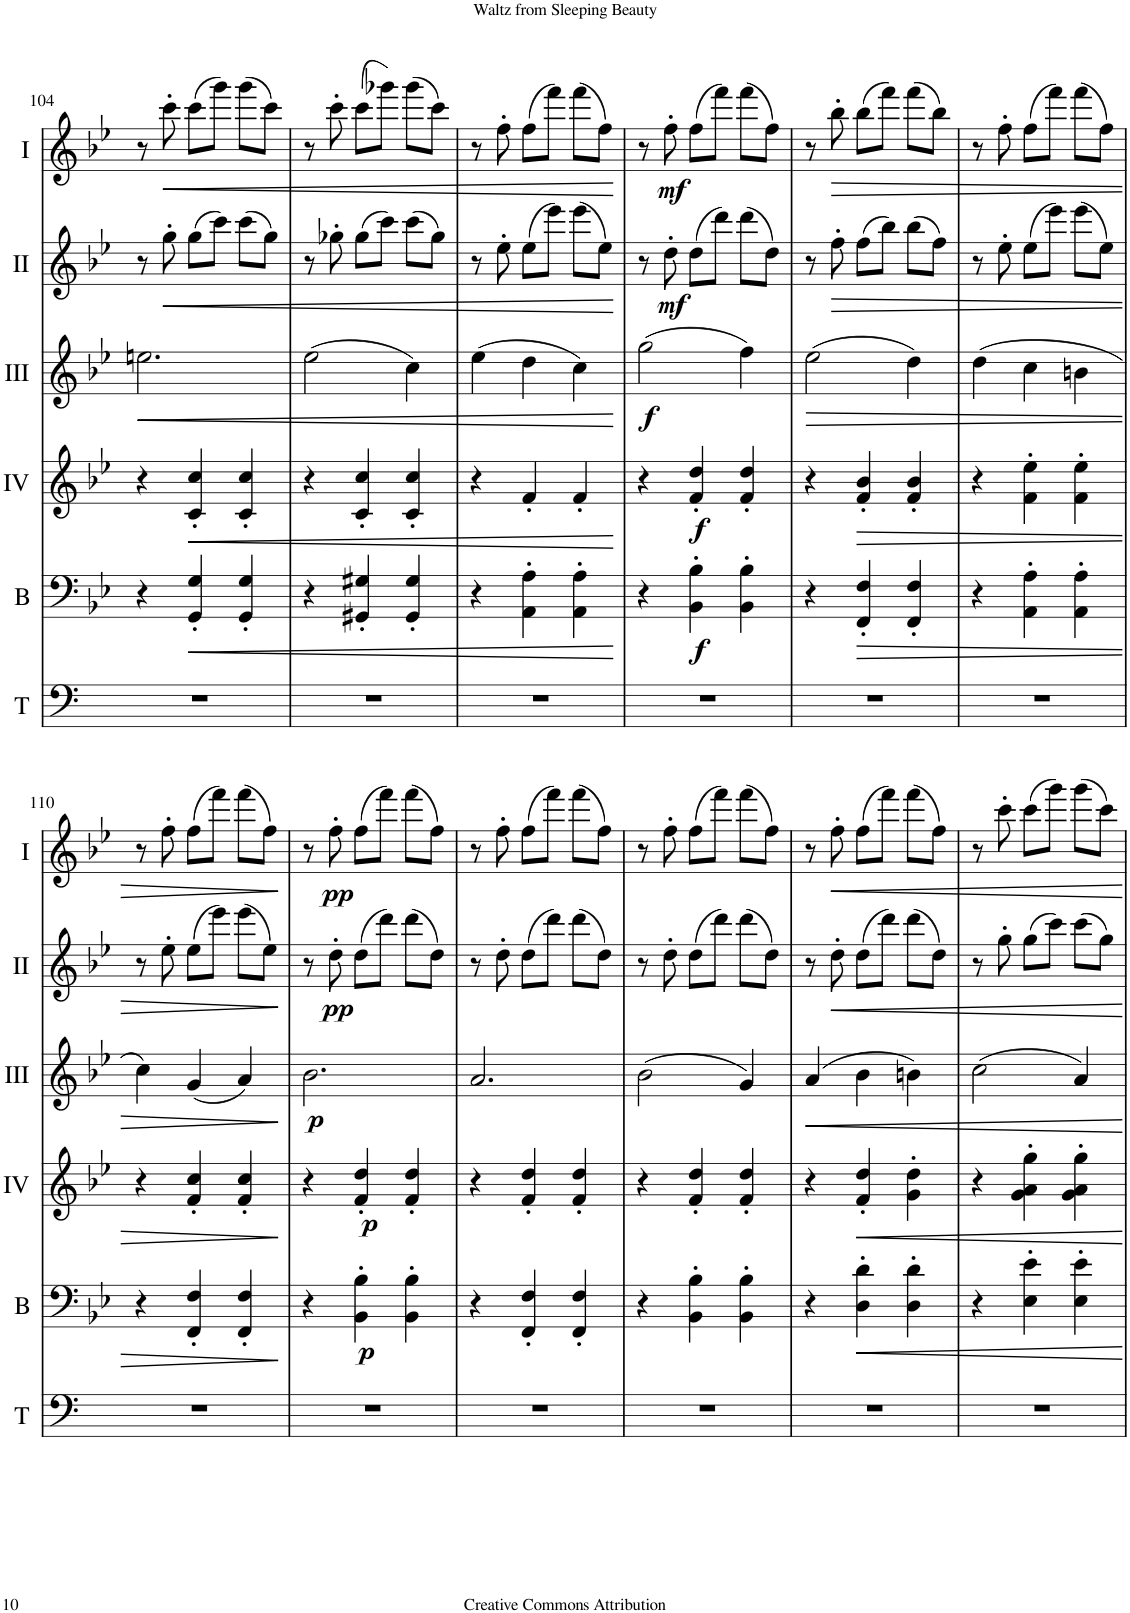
**kern	**kern	**dynam	**kern	**dynam	**kern	**dynam	**kern	**dynam	**kern	**dynam
*part6	*part5	*part5	*part4	*part4	*part3	*part3	*part2	*part2	*part1	*part1
*staff6	*staff5	*staff5	*staff4	*staff4	*staff3	*staff3	*staff2	*staff2	*staff1	*staff1
*I"Timp.	*I"Basson	*	*I"Acc. 4	*	*I"Acc. 3	*	*I"Acc. 2	*	*I"Acc. 1	*
*I'T	*I'B	*	*	*	*	*	*	*	*	*
!!LO:PB:g=z
*clefF4	*clefF4	*	*clefG2	*	*clefG2	*	*clefG2	*	*clefG2	*
*	*Trd7c12	*	*Trd7c12	*	*Trd7c12	*	*	*	*	*
*k[b-e-]	*k[b-e-]	*	*k[b-e-]	*	*k[b-e-]	*	*k[b-e-]	*	*k[b-e-]	*
*M3/4	*M3/4	*	*M3/4	*	*M3/4	*	*M3/4	*	*M3/4	*
=104	=104	=104	=104	=104	=104	=104	=104	=104	=104	=104
!	!	!	!	!	!	!LO:HP:b	!	!	!	!
2.r	4r	.	4r	.	2.een\	<	8r	.	8r	.
!	!	!	!	!	!	!	!	!LO:HP:b	!	!LO:HP:b
.	.	.	.	.	.	.	8gg'\	<	8ccc'\	<
!	!	!LO:HP:b	!	!LO:HP:b	!	!	!	!	!	!
.	4GG/' 4G/'	<	4c/' 4cc/'	<	.	.	(8gg\L	.	(8ccc\L	.
.	.	.	.	.	.	.	8ccc\J)	.	8ggg\J)	.
.	4GG/' 4G/'	.	4c/' 4cc/'	.	.	.	(8ccc\L	.	(8ggg\L	.
.	.	.	.	.	.	.	8gg\J)	.	8ccc\J)	.
=105	=105	=105	=105	=105	=105	=105	=105	=105	=105	=105
2.r	4r	.	4r	.	(2ee-\	.	8r	.	8r	.
.	.	.	.	.	.	.	8gg-X'\	.	8ccc'\	.
.	4GG#X/' 4G#X/'	.	4c/' 4cc/'	.	.	.	(8gg-\L	.	(8ccc\L	.
.	.	.	.	.	.	.	8ccc\J)	.	8ggg-X\J)	.
.	4GG#/' 4G#/'	.	4c/' 4cc/'	.	4cc\)	.	(8ccc\L	.	(8ggg-\L	.
.	.	.	.	.	.	.	8gg-\J)	.	8ccc\J)	.
=106	=106	=106	=106	=106	=106	=106	=106	=106	=106	=106
2.r	4r	.	4r	.	(4ee-\	.	8r	.	8r	.
.	.	.	.	.	.	.	8ee-'\	.	8ff'\	.
.	4AA\' 4A\'	.	4f'/	.	4dd\	.	(8ee-\L	.	(8ff\L	.
.	.	.	.	.	.	.	8eee-\J)	.	8fff\J)	.
.	4AA\' 4A\'	.	4f'/	.	4cc\)	.	(8eee-\L	.	(8fff\L	.
.	.	.	.	.	.	.	8ee-\J)	.	8ff\J)	.
.	.	[	.	[	.	[	.	[	.	[
=107	=107	=107	=107	=107	=107	=107	=107	=107	=107	=107
!	!	!	!	!	!	!LO:DY:b	!	!	!	!
2.r	4r	.	4r	.	(2gg\	f	8r	.	8r	.
!	!	!	!	!	!	!	!	!LO:DY:b	!	!LO:DY:b
.	.	.	.	.	.	.	8dd'\	mf	8ff'\	mf
!	!	!LO:DY:b	!	!LO:DY:b	!	!	!	!	!	!
.	4BB-\' 4B-\'	f	4f/' 4dd/'	f	.	.	(8dd\L	.	(8ff\L	.
.	.	.	.	.	.	.	8ddd\J)	.	8fff\J)	.
.	4BB-\' 4B-\'	.	4f/' 4dd/'	.	4ff\)	.	(8ddd\L	.	(8fff\L	.
.	.	.	.	.	.	.	8dd\J)	.	8ff\J)	.
=108	=108	=108	=108	=108	=108	=108	=108	=108	=108	=108
!	!	!	!	!	!	!LO:HP:b	!	!	!	!
2.r	4r	.	4r	.	(2ee-\	>	8r	.	8r	.
!	!	!	!	!	!	!	!	!LO:HP:b	!	!LO:HP:b
.	.	.	.	.	.	.	8ff'\	>	8bb-'\	>
!	!	!LO:HP:b	!	!LO:HP:b	!	!	!	!	!	!
.	4FF/' 4F/'	>	4f/' 4b-/'	>	.	.	(8ff\L	.	(8bb-\L	.
.	.	.	.	.	.	.	8bb-\J)	.	8fff\J)	.
.	4FF/' 4F/'	.	4f/' 4b-/'	.	4dd\)	.	(8bb-\L	.	(8fff\L	.
.	.	.	.	.	.	.	8ff\J)	.	8bb-\J)	.
=109	=109	=109	=109	=109	=109	=109	=109	=109	=109	=109
2.r	4r	.	4r	.	(4dd\	.	8r	.	8r	.
.	.	.	.	.	.	.	8ee-'\	.	8ff'\	.
.	4AA\' 4A\'	.	4f\' 4ee-\'	.	4cc\	.	(8ee-\L	.	(8ff\L	.
.	.	.	.	.	.	.	8eee-\J)	.	8fff\J)	.
.	4AA\' 4A\'	.	4f\' 4ee-\'	.	4bn\	.	(8eee-\L	.	(8fff\L	.
.	.	.	.	.	.	.	8ee-\J)	.	8ff\J)	.
!!LO:LB:g=z
=110	=110	=110	=110	=110	=110	=110	=110	=110	=110	=110
2.r	4r	.	4r	.	4cc\)	.	8r	.	8r	.
.	.	.	.	.	.	.	8ee-'\	.	8ff'\	.
.	4FF/' 4F/'	.	4f/' 4cc/'	.	(4g/	.	(8ee-\L	.	(8ff\L	.
.	.	.	.	.	.	.	8eee-\J)	.	8fff\J)	.
.	4FF/' 4F/'	.	4f/' 4cc/'	.	4a/)	.	(8eee-\L	.	(8fff\L	.
.	.	.	.	.	.	.	8ee-\J)	.	8ff\J)	.
.	.	]	.	]	.	]	.	]	.	]
=111	=111	=111	=111	=111	=111	=111	=111	=111	=111	=111
!	!	!	!	!	!	!LO:DY:b	!	!	!	!
2.r	4r	.	4r	.	2.b-\	p	8r	.	8r	.
!	!	!	!	!	!	!	!	!LO:DY:b	!	!LO:DY:b
.	.	.	.	.	.	.	8dd'\	pp	8ff'\	pp
!	!	!LO:DY:b	!	!LO:DY:b	!	!	!	!	!	!
.	4BB-\' 4B-\'	p	4f/' 4dd/'	p	.	.	(8dd\L	.	(8ff\L	.
.	.	.	.	.	.	.	8ddd\J)	.	8fff\J)	.
.	4BB-\' 4B-\'	.	4f/' 4dd/'	.	.	.	(8ddd\L	.	(8fff\L	.
.	.	.	.	.	.	.	8dd\J)	.	8ff\J)	.
=112	=112	=112	=112	=112	=112	=112	=112	=112	=112	=112
2.r	4r	.	4r	.	2.a/	.	8r	.	8r	.
.	.	.	.	.	.	.	8dd'\	.	8ff'\	.
.	4FF/' 4F/'	.	4f/' 4dd/'	.	.	.	(8dd\L	.	(8ff\L	.
.	.	.	.	.	.	.	8ddd\J)	.	8fff\J)	.
.	4FF/' 4F/'	.	4f/' 4dd/'	.	.	.	(8ddd\L	.	(8fff\L	.
.	.	.	.	.	.	.	8dd\J)	.	8ff\J)	.
=113	=113	=113	=113	=113	=113	=113	=113	=113	=113	=113
2.r	4r	.	4r	.	(2b-\	.	8r	.	8r	.
.	.	.	.	.	.	.	8dd'\	.	8ff'\	.
.	4BB-\' 4B-\'	.	4f/' 4dd/'	.	.	.	(8dd\L	.	(8ff\L	.
.	.	.	.	.	.	.	8ddd\J)	.	8fff\J)	.
.	4BB-\' 4B-\'	.	4f/' 4dd/'	.	4g/)	.	(8ddd\L	.	(8fff\L	.
.	.	.	.	.	.	.	8dd\J)	.	8ff\J)	.
=114	=114	=114	=114	=114	=114	=114	=114	=114	=114	=114
2.r	4r	.	4r	.	(4a/	.	8r	.	8r	.
.	.	.	.	.	.	.	8dd'\	.	8ff'\	.
.	4D\' 4d\'	.	4f/' 4dd/'	.	4b-\	.	(8dd\L	.	(8ff\L	.
.	.	.	.	.	.	.	8ddd\J)	.	8fff\J)	.
.	4D\' 4d\'	.	4g\' 4dd\'	.	4bn\)	.	(8ddd\L	.	(8fff\L	.
.	.	.	.	.	.	.	8dd\J)	.	8ff\J)	.
=115	=115	=115	=115	=115	=115	=115	=115	=115	=115	=115
2.r	4r	.	4r	.	(2cc\	.	8r	.	8r	.
.	.	.	.	.	.	.	8gg'\	.	8ccc'\	.
.	4E-\' 4e-\'	.	4g\' 4a\' 4gg\'	.	.	.	(8gg\L	.	(8ccc\L	.
.	.	.	.	.	.	.	8ccc\J)	.	8ggg\J)	.
.	4E-\' 4e-\'	.	4g\' 4a\' 4gg\'	.	4a/)	.	(8ccc\L	.	(8ggg\L	.
.	.	.	.	.	.	.	8gg\J)	.	8ccc\J)	.
=	=	=	=	=	=	=	=	=	=	=
*-	*-	*-	*-	*-	*-	*-	*-	*-	*-	*-
